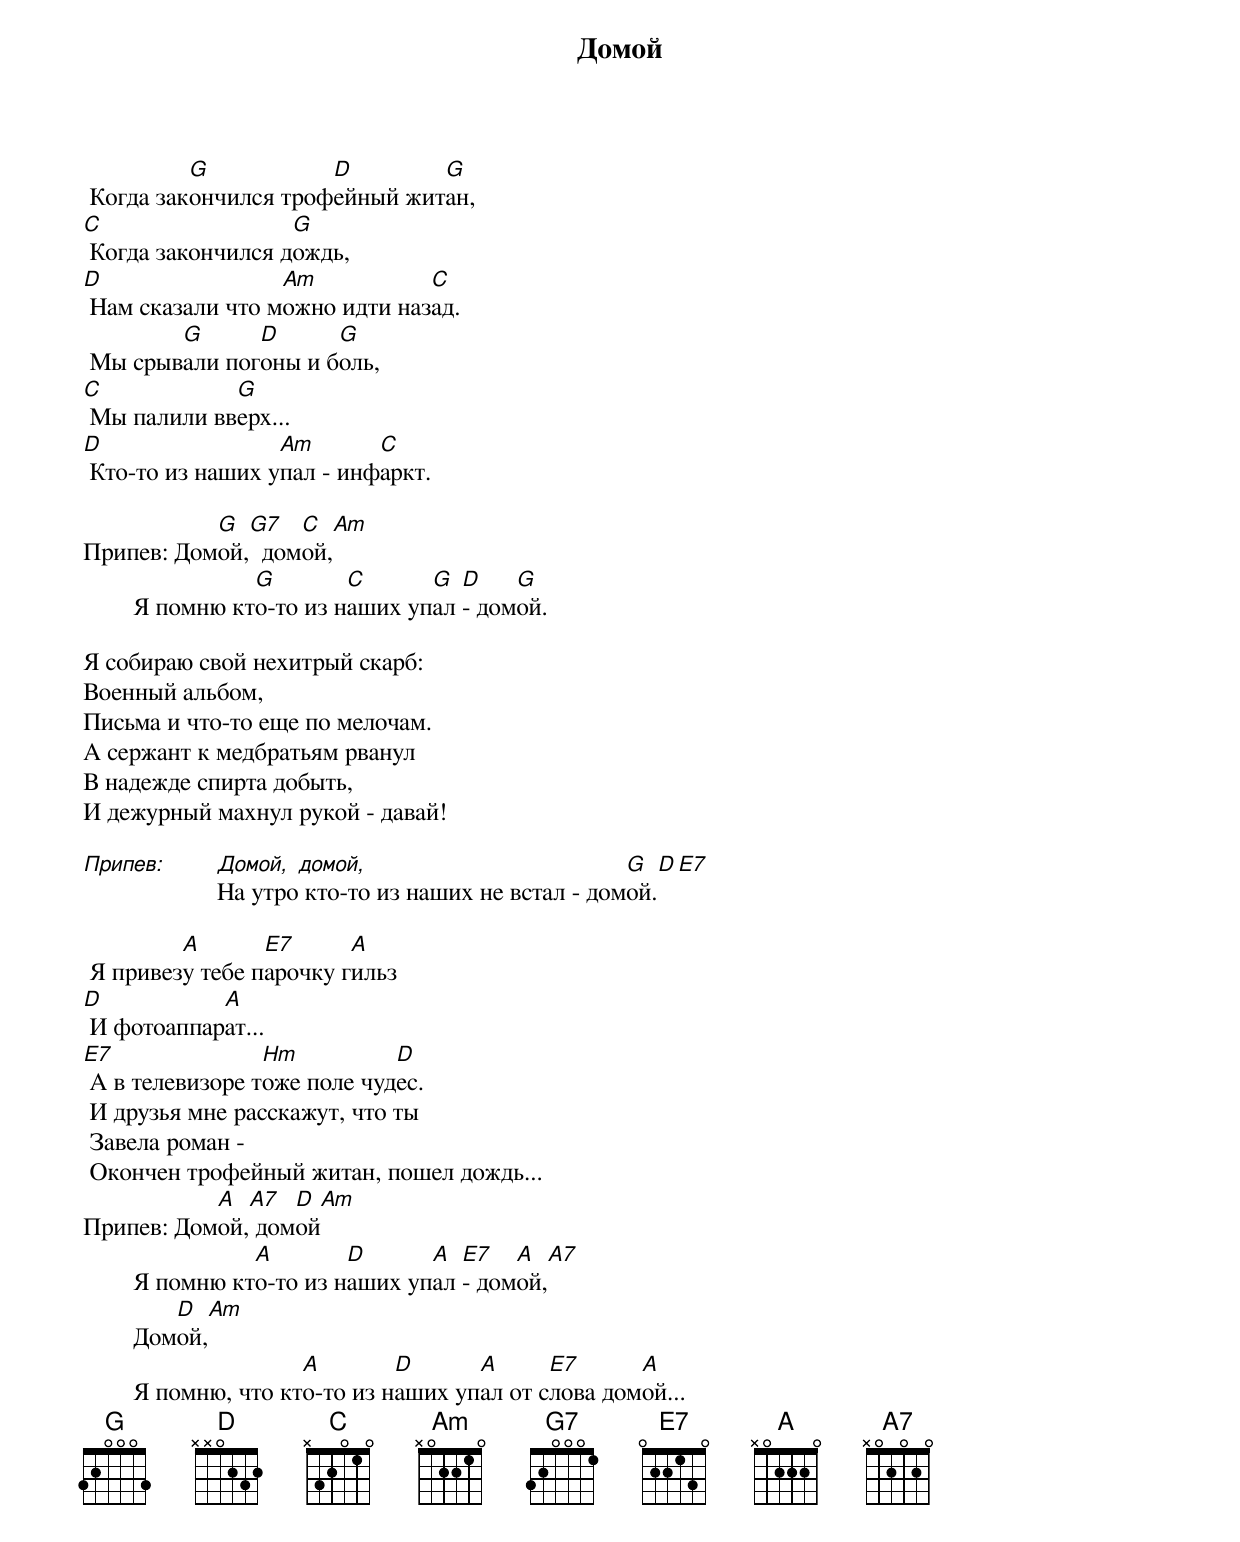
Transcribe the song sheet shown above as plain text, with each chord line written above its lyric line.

     Домой

          G           D        G
 Когда закончился трофейный житан,
C                  G
 Когда закончился дождь,
D                 Am           C
 Нам сказали что можно идти назад.
        G      D      G
 Мы срывали погоны и боль,
C            G
 Мы палили вверх...
D                 Am       C
 Кто-то из наших упал - инфаркт.

           G  G7   C   Am
Припев: Домой,  домой,
                  G        C      G  D    G
        Я помню кто-то из наших упал - домой.

Я собираю свой нехитрый скарб:
Военный альбом,
Письма и что-то еще по мелочам.
А сержант к медбратьям рванул
В надежде спирта добыть,
И дежурный махнул рукой - давай!

Припев: Домой, домой,                         G   D E7
        На утро кто-то из наших не встал - домой.

         A       E7      A
 Я привезу тебе парочку гильз
D           A
 И фотоаппарат...
E7               Hm          D
 А в телевизоре тоже поле чудес.
 И друзья мне расскажут, что ты
 Завела роман -
 Окончен трофейный житан, пошел дождь...
           A  A7  D  Am
Припев: Домой, домой
                  A        D      A  E7   A   A7
        Я помню кто-то из наших упал - домой,
           D  Am
        Домой,
                       A        D      A      E7      A
        Я помню, что кто-то из наших упал от слова домой...
